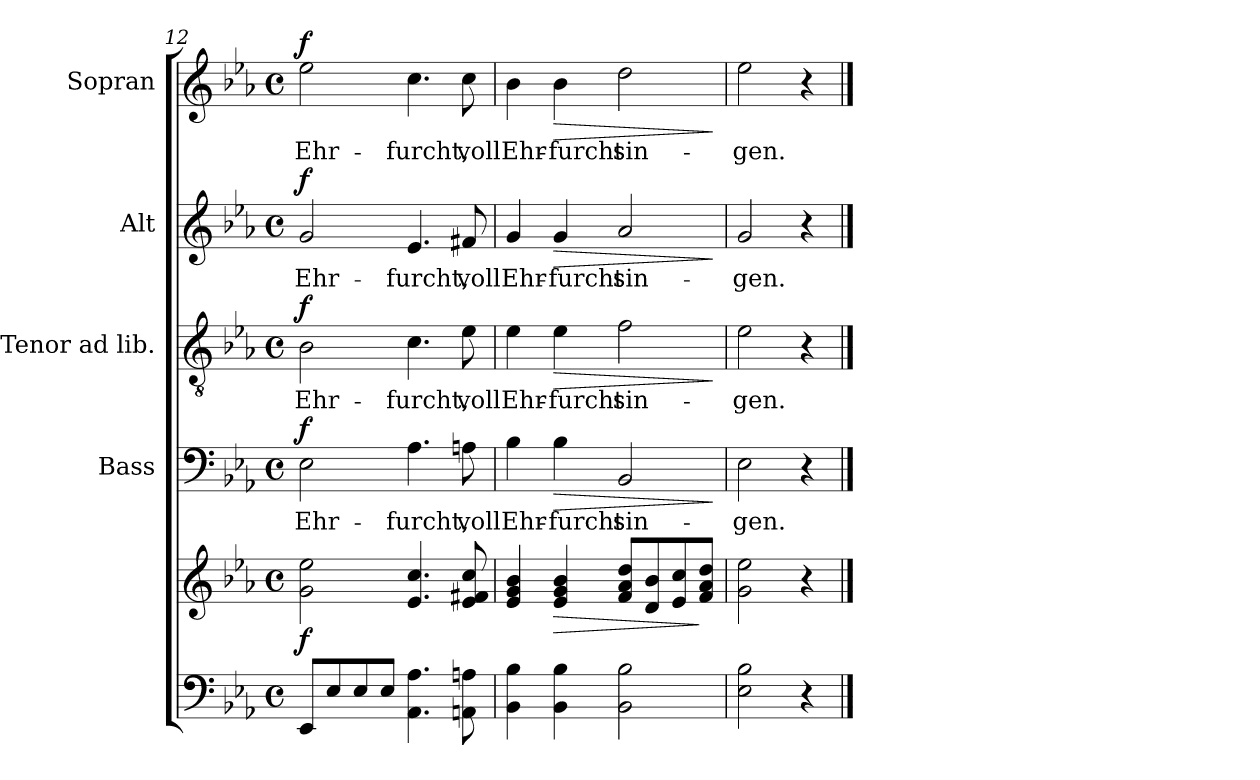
**kern	**kern	**dynam	**kern	**text	**dynam	**kern	**text	**dynam	**kern	**text	**dynam	**kern	**text	**dynam
*part5	*part5	*part5	*part4	*part4	*part4	*part3	*part3	*part3	*part2	*part2	*part2	*part1	*part1	*part1
*staff6	*staff5	*staff5/6	*staff4	*staff4	*staff4	*staff3	*staff3	*staff3	*staff2	*staff2	*staff2	*staff1	*staff1	*staff1
*	*	*	*I"Bass	*	*	*I"Tenor ad lib.	*	*	*I"Alt	*	*	*I"Sopran	*	*
*	*	*	*I'B.	*	*	*I'T.	*	*	*I'A.	*	*	*I'S.	*	*
*clefF4	*clefG2	*	*clefF4	*	*	*clefGv2	*	*	*clefG2	*	*	*clefG2	*	*
*k[b-e-a-]	*k[b-e-a-]	*	*k[b-e-a-]	*	*	*k[b-e-a-]	*	*	*k[b-e-a-]	*	*	*k[b-e-a-]	*	*
*E-:	*E-:	*	*E-:	*	*	*E-:	*	*	*E-:	*	*	*E-:	*	*
*M4/4	*M4/4	*	*M4/4	*	*	*M4/4	*	*	*M4/4	*	*	*M4/4	*	*
*met(c)	*met(c)	*	*met(c)	*	*	*met(c)	*	*	*met(c)	*	*	*met(c)	*	*
=12	=12	=12	=12	=12	=12	=12	=12	=12	=12	=12	=12	=12	=12	=12
!	!	!LO:DY:b	!	!LO:LY:b	!LO:DY:a	!	!LO:LY:b	!LO:DY:a	!	!LO:LY:b	!LO:DY:a	!	!LO:LY:b	!LO:DY:a
8EE-/L	2g\ 2ee-\	f	2E-\	Ehr-	f	2B-\	Ehr-	f	2g/	Ehr-	f	2ee-\	Ehr-	f
8E-/	.	.	.	.	.	.	.	.	.	.	.	.	.	.
8E-/	.	.	.	.	.	.	.	.	.	.	.	.	.	.
8E-/J	.	.	.	.	.	.	.	.	.	.	.	.	.	.
!	!	!	!	!LO:LY:b	!	!	!LO:LY:b	!	!	!LO:LY:b	!	!	!LO:LY:b	!
4.AA-\ 4.A-\	4.e-/ 4.cc/	.	4.A-\	-furcht,	.	4.c\	-furcht,	.	4.e-/	-furcht,	.	4.cc\	-furcht,	.
!	!	!	!	!LO:LY:b	!	!	!LO:LY:b	!	!	!LO:LY:b	!	!	!LO:LY:b	!
8AAn\ 8An\	8e-/ 8f#X/ 8cc/	.	8An\	voll	.	8e-\	voll	.	8f#X/	voll	.	8cc\	voll	.
=13	=13	=13	=13	=13	=13	=13	=13	=13	=13	=13	=13	=13	=13	=13
!	!	!	!	!LO:LY:b	!	!	!LO:LY:b	!	!	!LO:LY:b	!	!	!LO:LY:b	!
4BB-\ 4B-\	4e-/ 4g/ 4b-/	.	4B-\	Ehr-	.	4e-\	Ehr-	.	4g/	Ehr-	.	4b-\	Ehr-	.
!	!	!LO:HP:b	!	!LO:LY:b	!LO:HP:b	!	!LO:LY:b	!LO:HP:b	!	!LO:LY:b	!LO:HP:b	!	!LO:LY:b	!LO:HP:b
4BB-\ 4B-\	4e-/ 4g/ 4b-/	>	4B-\	-furcht	>	4e-\	-furcht	>	4g/	-furcht	>	4b-\	-furcht	>
!	!	!	!	!LO:LY:b	!	!	!LO:LY:b	!	!	!LO:LY:b	!	!	!LO:LY:b	!
2BB-\ 2B-\	8f/ 8a-/ 8dd/L	.	2BB-/	sin-	.	2f\	sin-	.	2a-/	sin-	.	2dd\	sin-	.
.	8d/ 8b-/	.	.	.	.	.	.	.	.	.	.	.	.	.
.	8e-/ 8cc/	.	.	.	.	.	.	.	.	.	.	.	.	.
.	8f/ 8a-/ 8dd/J	]	.	.	.	.	.	.	.	.	.	.	.	.
.	.	.	.	.	]	.	.	]	.	.	]	.	.	]
=14	=14	=14	=14	=14	=14	=14	=14	=14	=14	=14	=14	=14	=14	=14
!	!	!	!	!LO:LY:b	!	!	!LO:LY:b	!	!	!LO:LY:b	!	!	!LO:LY:b	!
2E-\ 2B-\	2g\ 2ee-\	.	2E-\	-gen.	.	2e-\	-gen.	.	2g/	-gen.	.	2ee-\	-gen.	.
4r	4r	.	4r	.	.	4r	.	.	4r	.	.	4r	.	.
==	==	==	==	==	==	==	==	==	==	==	==	==	==	==
*-	*-	*-	*-	*-	*-	*-	*-	*-	*-	*-	*-	*-	*-	*-
